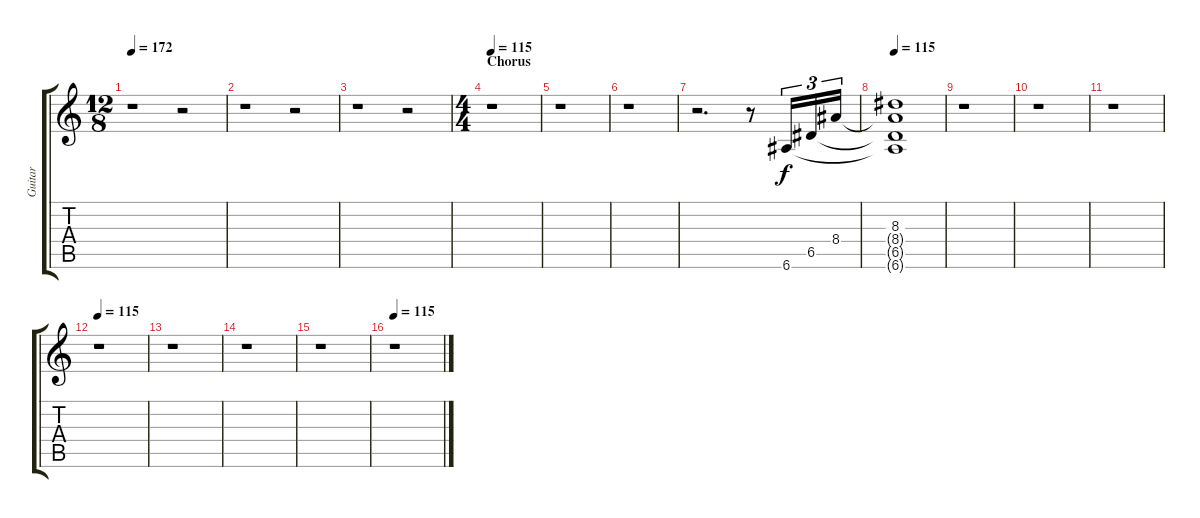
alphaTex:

\track ("Guitar" "Guitar") {instrument overdrivenguitar}
\staff {score tabs}
\tuning (E4 B3 G3 D3 A2 E2) {hide}
\ts (12 8)
\tempo 172
\clef g2
\ks c
r.1{dy f} r.2 |
r.1 r.2 |
r.1 r.2 |
\ts (4 4)
\section ("" "Chorus")
\tempo 115
r.1 |
r.1 |
r.1 |
r.2{d} r.8 6.6.16{tu (3 2)} 6.5.16{tu (3 2)} 8.4.16{tu (3 2)} |
\tempo 115
(8.3 8.4{t} 6.5{t} 6.6{t}).1{volume 0} |
r.1 |
r.1 |
r.1 |
\tempo 115
r.1 |
r.1 |
r.1 |
r.1 |
\tempo 115
r.1
